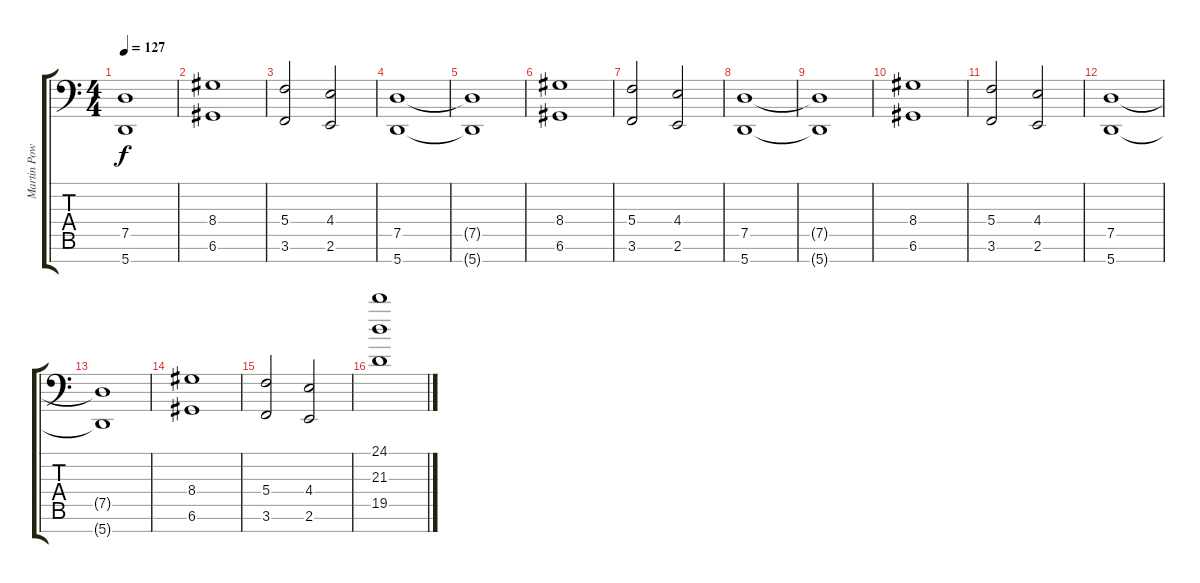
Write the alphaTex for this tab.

\track ("Martin Powell - Strings" "Martin Pow") {instrument stringensemble1}
\staff {score tabs}
\tuning (D4 A3 F3 C3 G2 D2 A1) {hide}
\ts (4 4)
\tempo 127
\clef f4
\ks c
(7.5{t} 5.7{t}).1{dy f} |
(8.4 6.6).1 |
(5.4 3.6).2 (4.4 2.6).2 |
(7.5 5.7).1 |
(7.5{t} 5.7{t}).1 |
(8.4 6.6).1 |
(5.4 3.6).2 (4.4 2.6).2 |
(7.5 5.7).1 |
(7.5{t} 5.7{t}).1 |
(8.4 6.6).1 |
(5.4 3.6).2 (4.4 2.6).2 |
(7.5 5.7).1 |
(7.5{t} 5.7{t}).1 |
(8.4 6.6).1 |
(5.4 3.6).2 (4.4 2.6).2 |
(24.1 21.3 19.5).1
